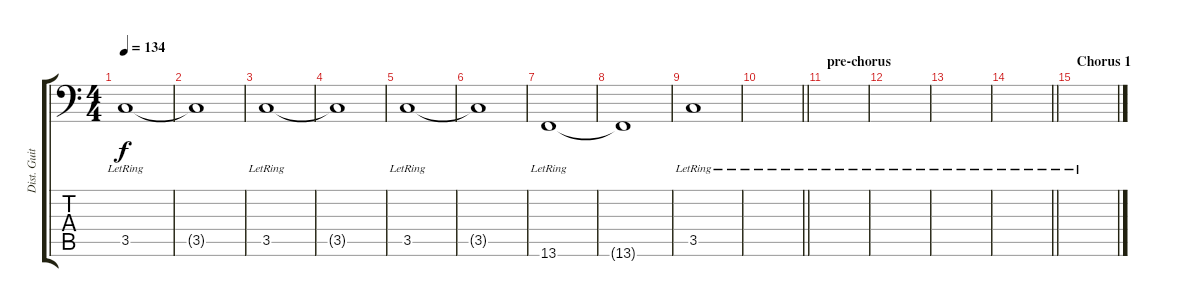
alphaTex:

\track ("Dist. Guit" "Dist. Guit") {instrument acousticgrandpiano}
\staff {score tabs}
\tuning (E4 B3 G3 D3 A2 E1) {hide}
\ts (4 4)
\tempo 134
\clef f4
\ks c
3.5{lr}.1{dy f} |
3.5{t}.1 |
3.5{lr}.1 |
3.5{t}.1 |
3.5{lr}.1 |
3.5{t}.1 |
13.6{lr}.1 |
13.6{t}.1 |
3.5{lr}.1 |
\barLineRight lightlight
|
\section ("" "pre-chorus")
|
|
|
\barLineRight lightlight
|
\section ("" "Chorus 1")
